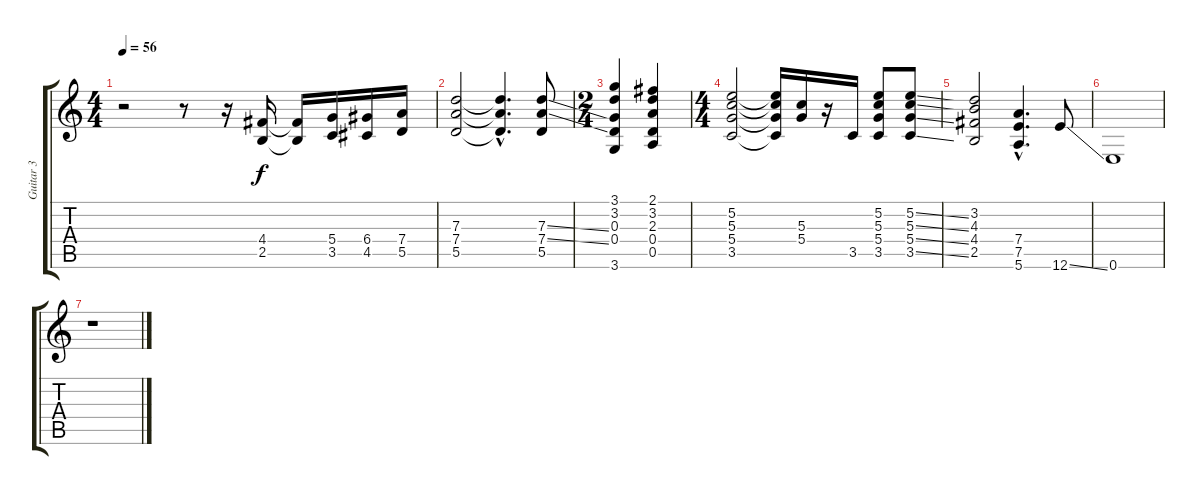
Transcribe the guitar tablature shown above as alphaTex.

\track ("Guitar 3" "Guitar 3") {instrument distortionguitar}
\staff {score tabs}
\tuning (E4 B3 G3 D3 A2 E2) {hide}
\ts (4 4)
\tempo 56
\clef g2
\ks c
r.2{dy f} r.8 r.16 (4.4 2.5).16 (4.4{t} 2.5{t}).16 (5.4 3.5).16 (6.4 4.5).16 (7.4 5.5).16 |
(7.3 7.4 5.5).2 (7.3{hac t} 7.4{hac t} 5.5{hac t}).4{d} (7.3{ss} 7.4{ss} 5.5).8 |
\ts (2 4)
(3.1 3.2 0.3 0.4 3.6).4 (2.1 3.2 2.3 0.4 0.5).4 |
\ts (4 4)
(5.2 5.3 5.4 3.5).2 (5.2{t} 5.3{t} 5.4{t} 3.5{t}).16 (5.3 5.4).16 r.16 3.5.16 (5.2 5.3 5.4 3.5).8 (5.2{ss} 5.3{ss} 5.4{ss} 3.5{ss}).8 |
(3.2 4.3 4.4 2.5).2 (7.4{hac} 7.5{hac} 5.6{hac}).4{d} 12.6{ss}.8 |
0.6.1 |
r.1
